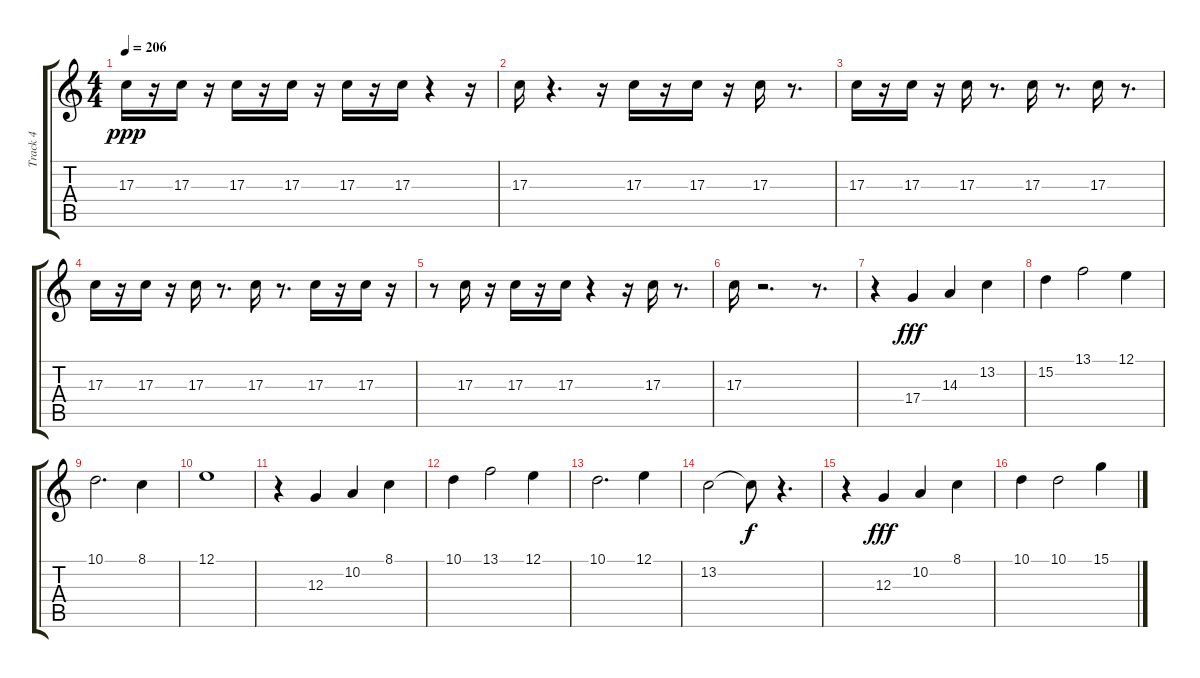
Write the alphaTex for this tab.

\track ("Track 4" "Track 4") {instrument voiceoohs}
\staff {score tabs}
\tuning (E4 B3 G3 D3 A2 E2) {hide}
\ts (4 4)
\tempo 206
\clef g2
\ks c
17.3.16{dy ppp} r.16 17.3.16 r.16 17.3.16 r.16 17.3.16 r.16 17.3.16 r.16 17.3.16 r.4 r.16 |
17.3.16 r.4{d} r.16 17.3.16 r.16 17.3.16 r.16 17.3.16 r.8{d} |
17.3.16 r.16 17.3.16 r.16 17.3.16 r.8{d} 17.3.16 r.8{d} 17.3.16 r.8{d} |
17.3.16 r.16 17.3.16 r.16 17.3.16 r.8{d} 17.3.16 r.8{d} 17.3.16 r.16 17.3.16 r.16 |
r.8 17.3.16 r.16 17.3.16 r.16 17.3.16 r.4 r.16 17.3.16 r.8{d} |
17.3.16 r.2{d} r.8{d} |
r.4 17.4.4{dy fff} 14.3.4 13.2.4 |
15.2.4 13.1.2 12.1.4 |
10.1.2{d} 8.1.4 |
12.1.1 |
r.4 12.3.4 10.2.4 8.1.4 |
10.1.4 13.1.2 12.1.4 |
10.1.2{d} 12.1.4 |
13.2.2 13.2{t}.8{dy f} r.4{d} |
r.4 12.3.4{dy fff} 10.2.4 8.1.4 |
10.1.4 10.1.2 15.1.4
